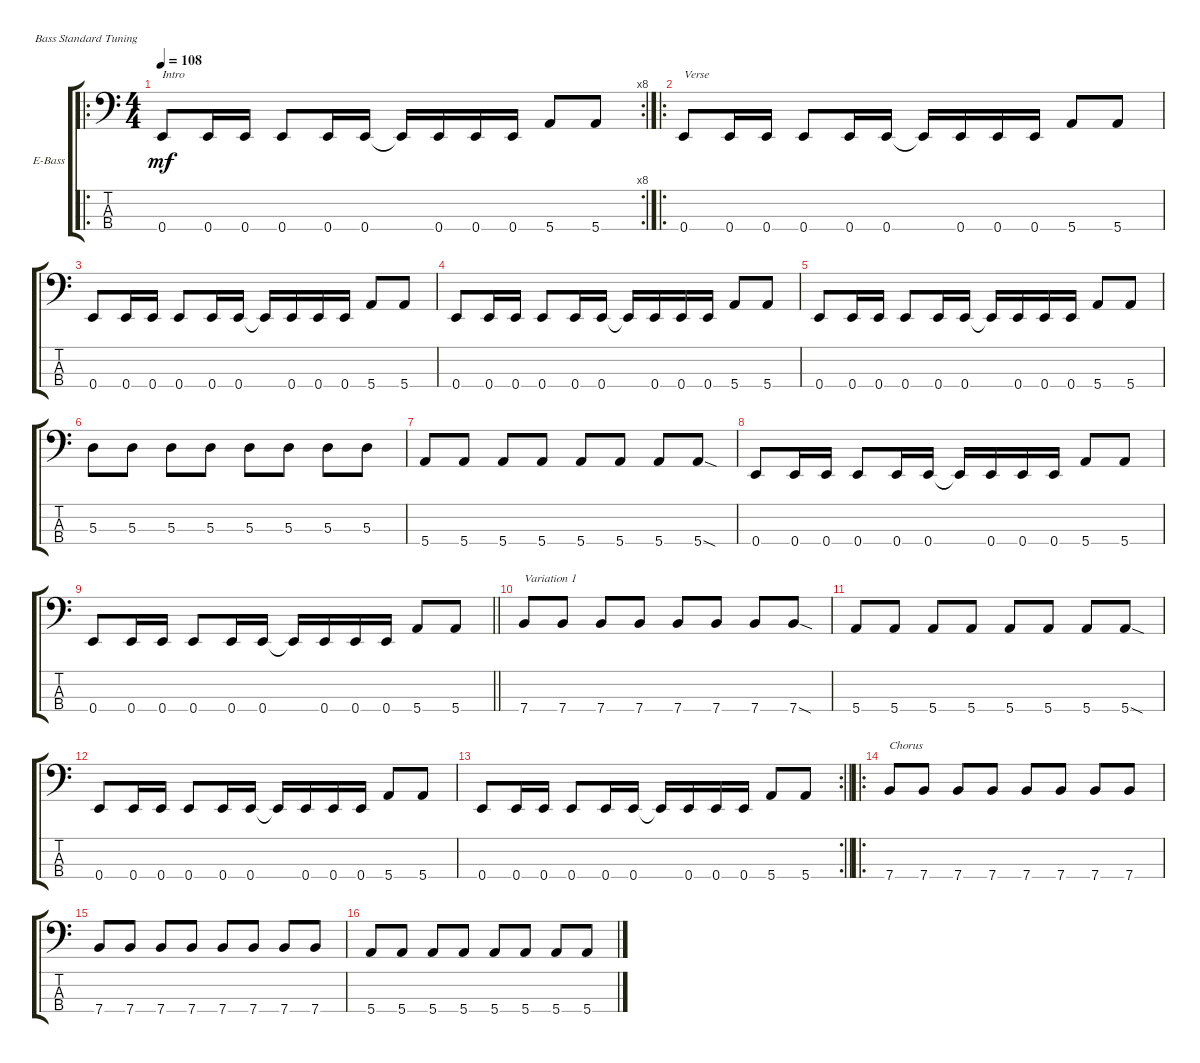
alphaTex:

\defaultSystemsLayout 4
\bracketExtendMode groupsimilarinstruments
\firstSystemTrackNameOrientation horizontal
\otherSystemsTrackNameOrientation horizontal
\track ("Electric Bass" "E-Bass") {instrument electricbassfinger}
\staff {score tabs}
\tuning (G2 D2 A1 E1)
\ro
\rc 8
\ts (4 4)
\tempo 108
\clef f4
\ks c
0.4.8{txt "Intro" dy mf instrument electricbassfinger} 0.4.16 0.4.16 0.4.8 0.4.16 0.4.16 0.4{t}.16 0.4.16 0.4.16 0.4.16 5.4.8 5.4.8 |
\ro
0.4.8{txt "Verse"} 0.4.16 0.4.16 0.4.8 0.4.16 0.4.16 0.4{t}.16 0.4.16 0.4.16 0.4.16 5.4.8 5.4.8 |
0.4.8 0.4.16 0.4.16 0.4.8 0.4.16 0.4.16 0.4{t}.16 0.4.16 0.4.16 0.4.16 5.4.8 5.4.8 |
0.4.8 0.4.16 0.4.16 0.4.8 0.4.16 0.4.16 0.4{t}.16 0.4.16 0.4.16 0.4.16 5.4.8 5.4.8 |
0.4.8 0.4.16 0.4.16 0.4.8 0.4.16 0.4.16 0.4{t}.16 0.4.16 0.4.16 0.4.16 5.4.8 5.4.8 |
5.3.8 5.3.8 5.3.8 5.3.8 5.3.8 5.3.8 5.3.8 5.3.8 |
5.4.8 5.4.8 5.4.8 5.4.8 5.4.8 5.4.8 5.4.8 5.4{sod}.8 |
0.4.8 0.4.16 0.4.16 0.4.8 0.4.16 0.4.16 0.4{t}.16 0.4.16 0.4.16 0.4.16 5.4.8 5.4.8 |
\barLineRight lightlight
0.4.8 0.4.16 0.4.16 0.4.8 0.4.16 0.4.16 0.4{t}.16 0.4.16 0.4.16 0.4.16 5.4.8 5.4.8 |
7.4.8{txt "Variation 1"} 7.4.8 7.4.8 7.4.8 7.4.8 7.4.8 7.4.8 7.4{sod}.8 |
5.4.8 5.4.8 5.4.8 5.4.8 5.4.8 5.4.8 5.4.8 5.4{sod}.8 |
0.4.8 0.4.16 0.4.16 0.4.8 0.4.16 0.4.16 0.4{t}.16 0.4.16 0.4.16 0.4.16 5.4.8 5.4.8 |
\rc 2
\barLineRight lightlight
0.4.8 0.4.16 0.4.16 0.4.8 0.4.16 0.4.16 0.4{t}.16 0.4.16 0.4.16 0.4.16 5.4.8 5.4.8 |
\ro
7.4.8{txt "Chorus"} 7.4.8 7.4.8 7.4.8 7.4.8 7.4.8 7.4.8 7.4.8 |
7.4.8 7.4.8 7.4.8 7.4.8 7.4.8 7.4.8 7.4.8 7.4.8 |
5.4.8 5.4.8 5.4.8 5.4.8 5.4.8 5.4.8 5.4.8 5.4.8
